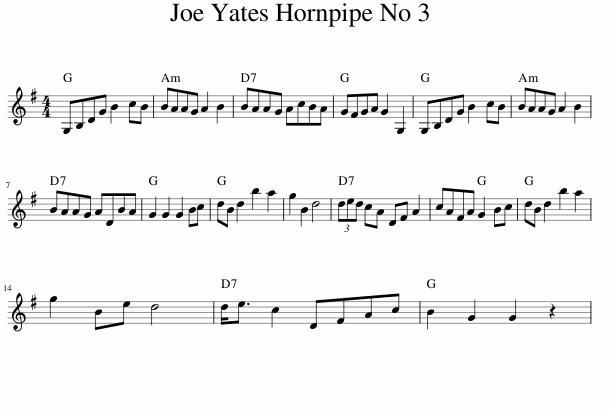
X:1
L:1/8
M:4/4
I:linebreak $
K:G
V:1 treble
V:1
 G,B,DG B2 cB | BAAG A2 B2 | BAAG AcBA | GFGA G2 G,2 | G,B,DG B2 cB | %5
 BAAG A2 B2 |$ BAAG ADBA | G2 G2 G2 Bc | dB d2 b2 a2 | g2 B2 d4 | %10
 (3ded cA DF A2 | cAFA G2 Bc | dB d2 b2 a2 |$ g2 Be d4 | d<e c2 DFAc | %15
 B2 G2 G2 z2 | %16
